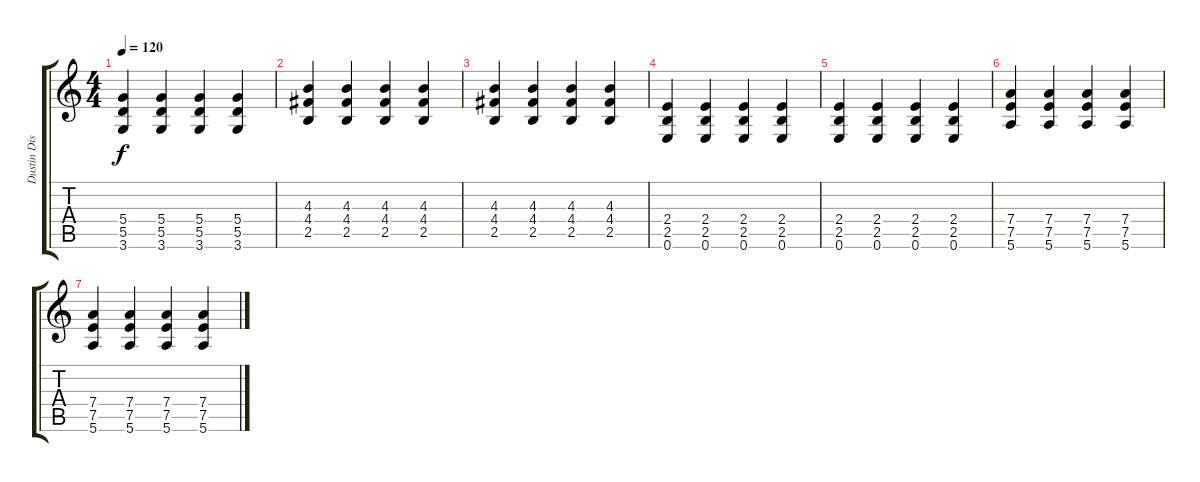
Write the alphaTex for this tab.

\track ("Dustin Distortion" "Dustin Dis") {instrument distortionguitar}
\staff {score tabs}
\tuning (E4 B3 G3 D3 A2 E2) {hide}
\ts (4 4)
\tempo 120
\clef g2
\ks c
(5.4 5.5 3.6).4{dy f} (5.4 5.5 3.6).4 (5.4 5.5 3.6).4 (5.4 5.5 3.6).4 |
(4.3 4.4 2.5).4 (4.3 4.4 2.5).4 (4.3 4.4 2.5).4 (4.3 4.4 2.5).4 |
(4.3 4.4 2.5).4 (4.3 4.4 2.5).4 (4.3 4.4 2.5).4 (4.3 4.4 2.5).4 |
(2.4 2.5 0.6).4 (2.4 2.5 0.6).4 (2.4 2.5 0.6).4 (2.4 2.5 0.6).4 |
(2.4 2.5 0.6).4 (2.4 2.5 0.6).4 (2.4 2.5 0.6).4 (2.4 2.5 0.6).4 |
(7.4 7.5 5.6).4 (7.4 7.5 5.6).4 (7.4 7.5 5.6).4 (7.4 7.5 5.6).4 |
(7.4 7.5 5.6).4 (7.4 7.5 5.6).4 (7.4 7.5 5.6).4 (7.4 7.5 5.6).4
